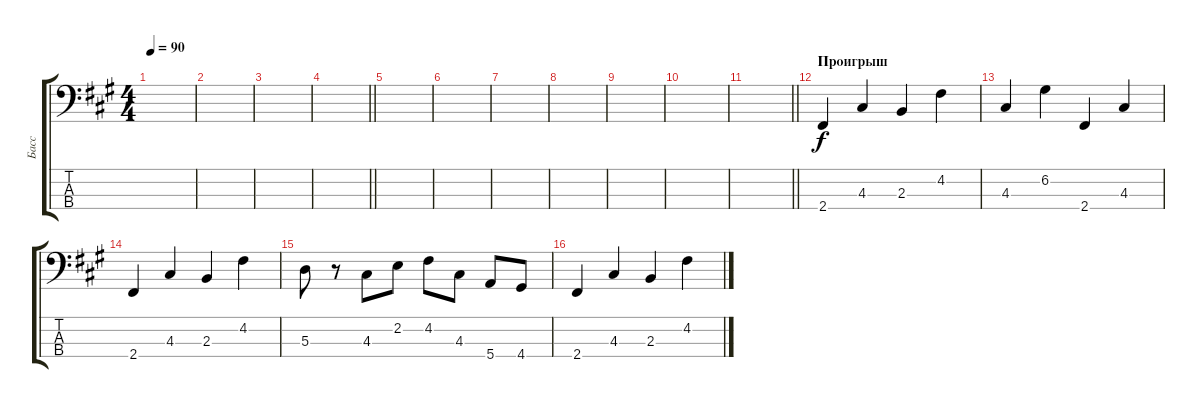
\track ("Басс" "Басс") {instrument electricbassfinger}
\staff {score tabs}
\tuning (G2 D2 A1 E1) {hide}
\ts (4 4)
\tempo 90
\clef f4
\ks f#minor
|
|
|
\barLineRight lightlight
|
|
|
|
|
|
|
\barLineRight lightlight
|
\section ("" "Проигрыш")
2.4.4 4.3.4 2.3.4 4.2.4 |
4.3.4 6.2.4 2.4.4 4.3.4 |
2.4.4 4.3.4 2.3.4 4.2.4 |
5.3.8 r.8 4.3.8 2.2.8 4.2.8 4.3.8 5.4.8 4.4.8 |
2.4.4 4.3.4 2.3.4 4.2.4
